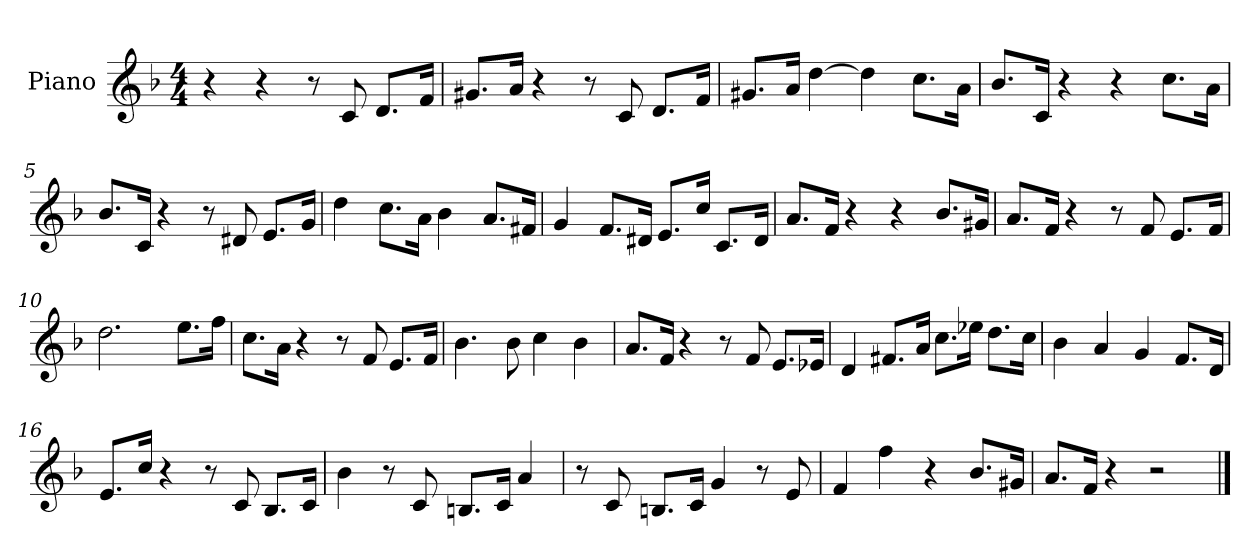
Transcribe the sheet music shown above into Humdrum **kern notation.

**kern
*part1
*staff1
*I"Piano
*I'Pno.
*clefG2
*k[b-]
*M4/4
=1
4r
4r
8r
8c/
8.d/L
16f/Jk
=2
8.g#X/L
16a/Jk
4r
8r
8c/
8.d/L
16f/Jk
=3
8.g#X/L
16a/Jk
[4dd\
4dd\]
8.cc\L
16a\Jk
=4
8.b-/L
16c/Jk
4r
4r
8.cc\L
16a\Jk
=5
8.b-/L
16c/Jk
4r
8r
8d#X/
8.e/L
16g/Jk
!!LO:LB:g=z
=6
4dd\
8.cc\L
16a\Jk
4b-\
8.a/L
16f#X/Jk
=7
4g/
8.f/L
16d#X/Jk
8.e/L
16cc/Jk
8.c/L
16d#/Jk
=8
8.a/L
16f/Jk
4r
4r
8.b-/L
16g#X/Jk
=9
8.a/L
16f/Jk
4r
8r
8f/
8.e/L
16f/Jk
=10
2.dd\
8.ee\L
16ff\Jk
=11
8.cc\L
16a\Jk
4r
8r
8f/
8.e/L
16f/Jk
!!LO:LB:g=z
=12
4.b-\
8b-\
4cc\
4b-\
=13
8.a/L
16f/Jk
4r
8r
8f/
8.e/L
16e-X/Jk
=14
4d/
8.f#X/L
16a/Jk
8.cc\L
16ee-X\Jk
8.dd\L
16cc\Jk
=15
4b-\
4a/
4g/
8.f/L
16d/Jk
=16
8.e/L
16cc/Jk
4r
8r
8c/
8.B-/L
16c/Jk
=17
4b-\
8r
8c/
8.Bn/L
16c/Jk
4a/
!!LO:LB:g=z
=18
8r
8c/
8.Bn/L
16c/Jk
4g/
8r
8e/
=19
4f/
4ff\
4r
8.b-/L
16g#X/Jk
=20
8.a/L
16f/Jk
4r
2r
==
*-
